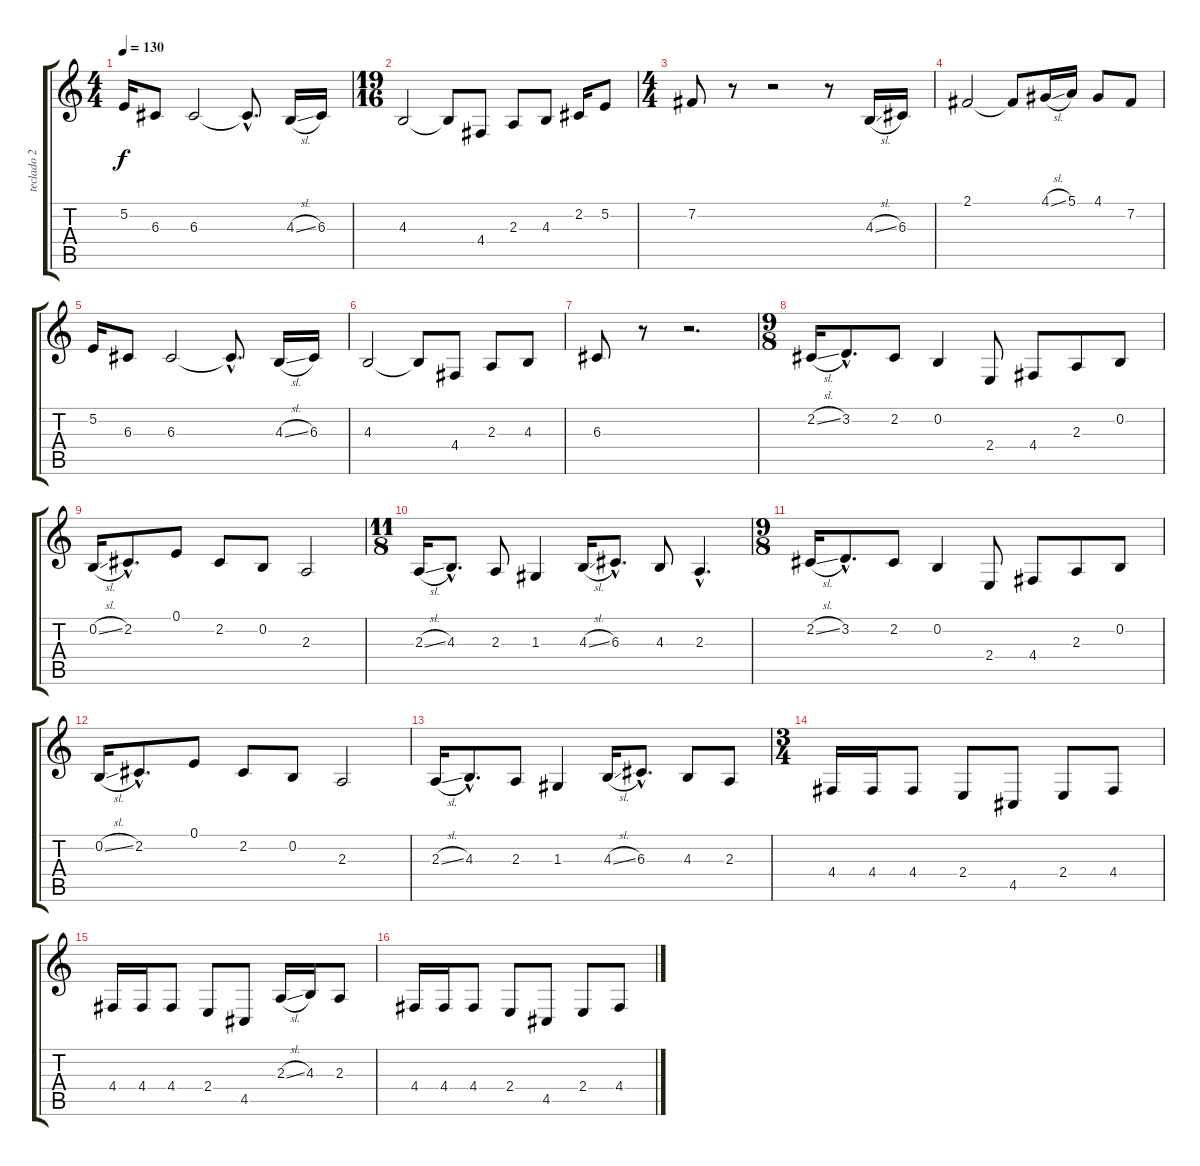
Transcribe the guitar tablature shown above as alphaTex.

\track ("teclado 2" "teclado 2") {instrument lead2sawtooth}
\staff {score tabs}
\tuning (E4 B3 G3 D3 A2 E2) {hide}
\ts (4 4)
\tempo 130
\clef g2
\ks c
5.2.16{dy f} 6.3.8 6.3.2 6.3{hac t}.8{d} 4.3{sl}.16 6.3.16 |
\ts (19 16)
4.3.2 4.3{t}.8 4.4.8 2.3.8 4.3.8 2.2.16 5.2.8 |
\ts (4 4)
7.2.8 r.8 r.2 r.8 4.3{sl}.16 6.3.16 |
2.1.2 2.1{t}.8 4.1{sl}.16 5.1.16 4.1.8 7.2.8 |
5.2.16 6.3.8 6.3.2 6.3{hac t}.8{d} 4.3{sl}.16 6.3.16 |
4.3.2 4.3{t}.8 4.4.8 2.3.8 4.3.8 |
6.3.8 r.8 r.2{d} |
\ts (9 8)
2.2{sl}.16 3.2{hac}.8{d} 2.2.8 0.2.4 2.4.8 4.4.8 2.3.8 0.2.8 |
0.2{sl}.16 2.2{hac}.8{d} 0.1.8 2.2.8 0.2.8 2.3.2 |
\ts (11 8)
2.3{sl}.16 4.3{hac}.8{d} 2.3.8 1.3.4 4.3{sl}.16 6.3{hac}.8{d} 4.3.8 2.3{hac}.4{d} |
\ts (9 8)
2.2{sl}.16 3.2{hac}.8{d} 2.2.8 0.2.4 2.4.8 4.4.8 2.3.8 0.2.8 |
0.2{sl}.16 2.2{hac}.8{d} 0.1.8 2.2.8 0.2.8 2.3.2 |
2.3{sl}.16 4.3{hac}.8{d} 2.3.8 1.3.4 4.3{sl}.16 6.3{hac}.8{d} 4.3.8 2.3.8 |
\ts (3 4)
4.4.16 4.4.16 4.4.8 2.4.8 4.5.8 2.4.8 4.4.8 |
4.4.16 4.4.16 4.4.8 2.4.8 4.5.8 2.3{sl}.16 4.3.16 2.3.8 |
4.4.16 4.4.16 4.4.8 2.4.8 4.5.8 2.4.8 4.4.8
